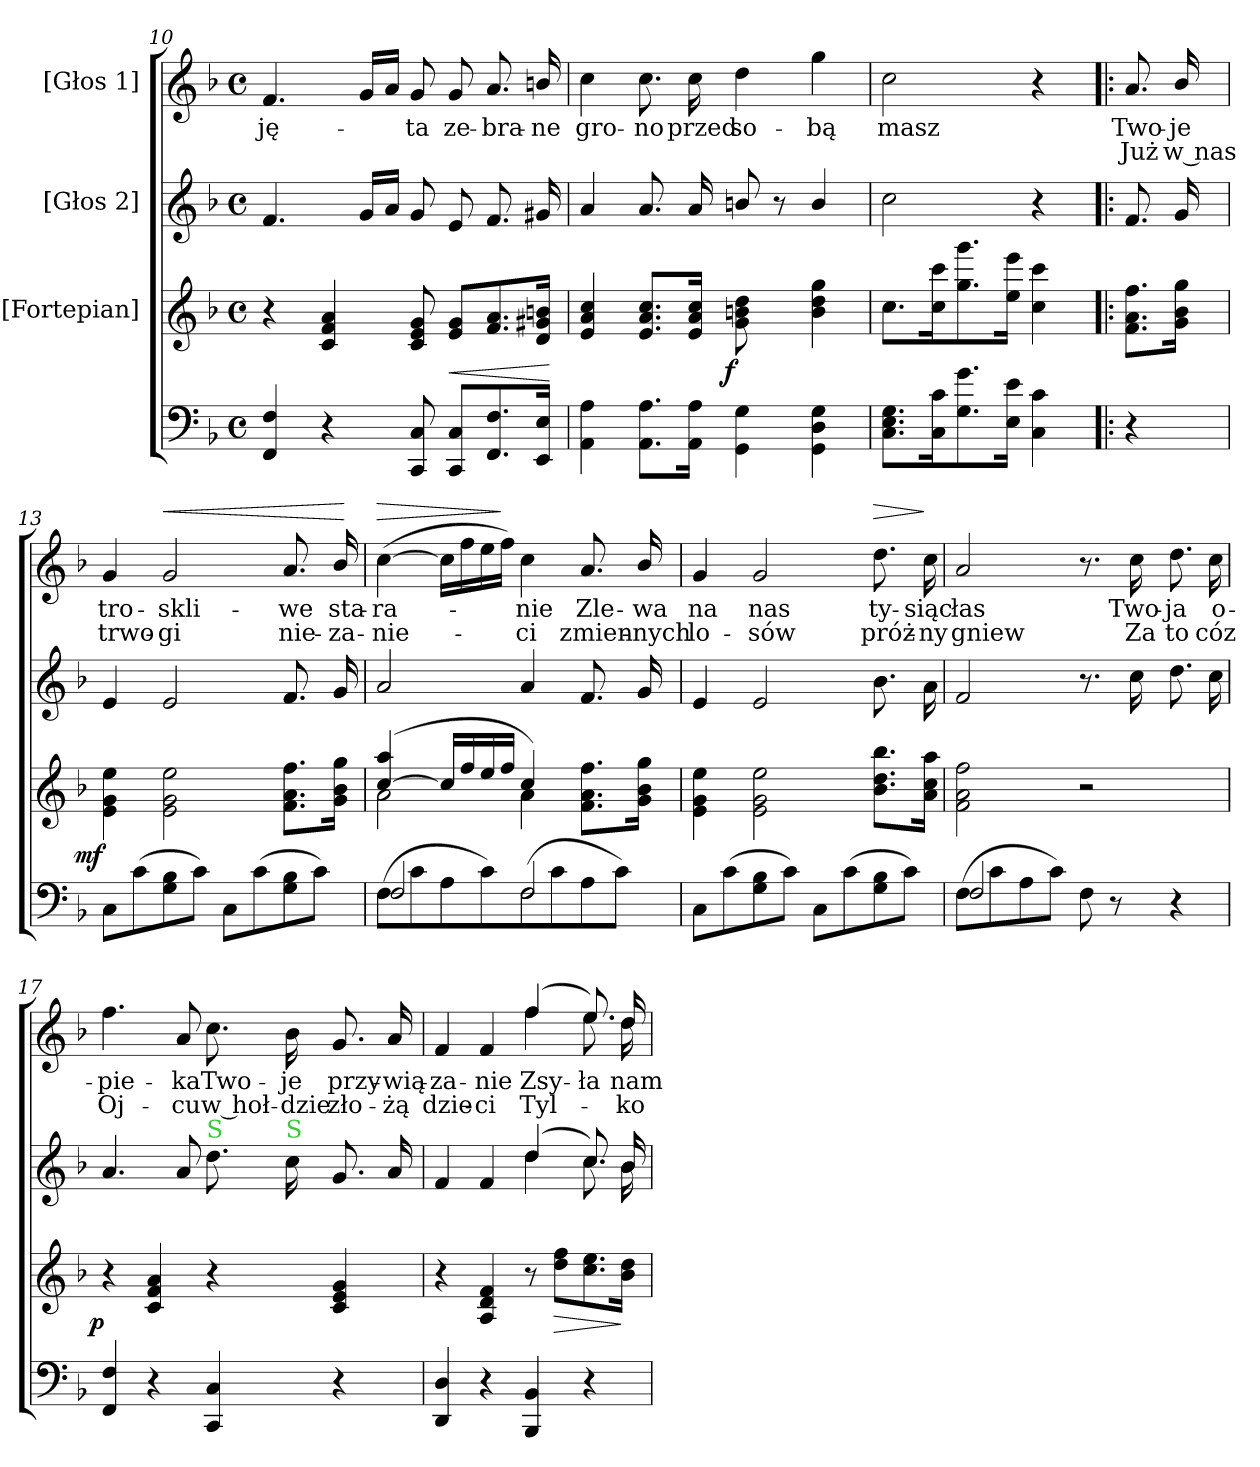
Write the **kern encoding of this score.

**kern	**kern	**dynam	**kern	**kern	**text	**text	**dynam
*part4	*part3	*part3	*part2	*part1	*part1	*part1	*part1
*staff4	*staff3	*staff3	*staff2	*staff1	*staff1	*staff1	*staff1
*	*I"[Fortepian]	*	*I"[Głos 2]	*I"[Głos 1]	*	*	*
*clefF4	*clefG2	*	*clefG2	*clefG2	*	*	*
*k[b-]	*k[b-]	*	*k[b-]	*k[b-]	*	*	*
*M4/4	*M4/4	*	*M4/4	*M4/4	*	*	*
*met(c)	*met(c)	*	*met(c)	*met(c)	*	*	*
=10	=10	=10	=10	=10	=10	=10	=10
4FF/ 4F/	4r	.	4.f/	4.f/	-ję-	.	.
4r	4c/ 4f/ 4a/	.	.	.	.	.	.
.	.	.	16g/LL	16g/LL	.	.	.
.	.	.	16a/JJ	16a/JJ	.	.	.
8CC/ 8C/	8c/ 8e/ 8g/	.	8g/	8g/	-ta	.	.
!	!	!LO:HP:b	!	!	!	!	!
8CC/ 8C/L	8e/ 8g/L	<	8e/	8g/	ze-	.	.
8.FF/ 8.F/	8.f/ 8.a/	.	8.f/	8.a/	-bra-	.	.
16EE/ 16E/Jk	16d/ 16g#X/ 16bn/Jk	.	16g#X/	16bn/	-ne	.	.
.	.	[	.	.	.	.	.
=11	=11	=11	=11	=11	=11	=11	=11
4AA\ 4A\	4e/ 4a/ 4cc/	.	4a/	4cc\	gro-	.	.
8.AA\ 8.A\L	8.e/ 8.a/ 8.cc/L	.	8.a/	8.cc\	-no	.	.
16AA\ 16A\Jk	16e/ 16a/ 16cc/Jk	.	16a/	16cc\	przed	.	.
!	!LO:N:vis=8	!LO:DY:b:rj	!	!	!	!	!
4GG\ 4G\	4g\ 4bn\ 4dd\	f	8bn/	4dd\	so-	.	.
.	.	.	8r	.	.	.	.
4GG\ 4D\ 4G\	4b\ 4dd\ 4gg\	.	4b/	4gg\	-bą	.	.
=12	=12	=12	=12	=12	=12	=12	=12
8.C\ 8.E\ 8.G\L	8.cc\L	.	2cc\	2cc\	masz	.	.
16C\ 16c\K	16cc\ 16ccc\K	.	.	.	.	.	.
8.G\ 8.g\	8.gg\ 8.ggg\	.	.	.	.	.	.
16E\ 16e\Jk	16ee\ 16eee\Jk	.	.	.	.	.	.
4C\ 4c\	4cc\ 4ccc\	.	4r	4r	.	.	.
=!|:	=!|:	=!|:	=!|:	=!|:	=!|:	=!|:	=!|:
4r	8.f\ 8.a\ 8.ff\L	.	8.f/	8.a/	Two-	Już	.
.	16g\ 16b-\ 16gg\Jk	.	16g/	16b-/	-je	w nas	.
=13	=13	=13	=13	=13	=13	=13	=13
!	!	!LO:DY:b:rj	!	!	!	!	!
8C\L	4e\ 4g\ 4ee\	mf	4e/	4g/	tro-	trwo-	.
(>8c\	.	.	.	.	.	.	.
!	!	!	!	!	!	!	!LO:HP:a
8G\ 8B-\	2e\ 2g\ 2ee\	.	2e/	2g/	-skli-	-gi	<
8c\J)	.	.	.	.	.	.	.
8C\L	.	.	.	.	.	.	.
(>8c\	.	.	.	.	.	.	.
8G\ 8B-\	8.f\ 8.a\ 8.ff\L	.	8.f/	8.a/	-we	nie-	.
8c\J)	.	.	.	.	.	.	.
.	16g\ 16b-\ 16gg\Jk	.	16g/	16b-/	sta-	-za-	.
.	.	.	.	.	.	.	[
=14	=14	=14	=14	=14	=14	=14	=14
!LO:N:vis=2	!	!	!	!	!	!	!LO:HP:a
*^	*^	*	*	*	*	*	*
(>8F\	2F/	(>[4cc/ 4aa/	2a\	.	2a/	(>[4cc\	-ra-	-nie-	>
8c\	.	.	.	.	.	.	.	.	.
8A\	.	16cc/LL]	.	.	.	16cc\LL]	.	.	.
.	.	16ff/	.	.	.	16ff\	.	.	.
8c\J)	.	16ee/	.	.	.	16ee\	.	.	.
.	.	16ff/JJ	.	.	.	16ff\JJ)	.	.	]
!LO:N:vis=2	!	!	!	!	!	!	!	!	!
(>8F\	2F/	4cc/)	4a\	.	4a/	4cc\	-nie	-ci	.
8c\	.	.	.	.	.	.	.	.	.
8A\	.	8.f\ 8.a\ 8.ff\L	4ryy	.	8.f/	8.a/	Zle-	zmien-	.
8c\J)	.	.	.	.	.	.	.	.	.
.	.	16g\ 16b-\ 16gg\Jk	.	.	16g/	16b-/	-wa	-nych	.
*v	*v	*	*	*	*	*	*	*	*
*	*v	*v	*	*	*	*	*	*
=15	=15	=15	=15	=15	=15	=15	=15
8C\L	4e\ 4g\ 4ee\	.	4e/	4g/	na	lo-	.
(>8c\	.	.	.	.	.	.	.
8G\ 8B-\	2e\ 2g\ 2ee\	.	2e/	2g/	nas	-sów	.
8c\J)	.	.	.	.	.	.	.
8C\L	.	.	.	.	.	.	.
(>8c\	.	.	.	.	.	.	.
!	!	!	!	!	!	!	!LO:HP:a
8G\ 8B-\	8.b-\ 8.dd\ 8.bb-\L	.	8.b-\	8.dd\	ty-	próż-	>
8c\J)	.	.	.	.	.	.	.
.	16a\ 16cc\ 16aa\Jk	.	16a\	16cc\	-siąc	-ny	]
=16	=16	=16	=16	=16	=16	=16	=16
!LO:N:vis=2	!	!	!	!	!	!	!
*^	*	*	*	*	*	*	*
(>8F\	2F/	2f\ 2a\ 2ff\	.	2f/	2a/	łas	gniew	.
8c\	.	.	.	.	.	.	.	.
8A\	.	.	.	.	.	.	.	.
8c\J)	.	.	.	.	.	.	.	.
8F\	2ryy	2r	.	8.r	8.r	.	.	.
8r	.	.	.	.	.	.	.	.
.	.	.	.	16cc\	16cc\	Two-	Za	.
4r	.	.	.	8.dd\	8.dd\	-ja	to	.
.	.	.	.	16cc\	16cc\	o-	cóz	.
*v	*v	*	*	*	*	*	*	*
=17	=17	=17	=17	=17	=17	=17	=17
!	!	!LO:DY:b:rj	!	!	!	!	!
4FF/ 4F/	4r	p	4.a/	4.ff\	-pie-	Oj-	.
4r	4c/ 4f/ 4a/	.	.	.	.	.	.
.	.	.	8a/	8a/	-ka	-cu	.
!	!	!	!LO:TX:a:color=limegreen:t=S	!	!	!	!
4CC/ 4C/	4r	.	8.dd\	8.cc\	Two-	w hoł-	.
!	!	!	!LO:TX:a:color=limegreen:t=S	!	!	!	!
.	.	.	16cc\	16b-\	-je	-dzie	.
4r	4c/ 4e/ 4g/	.	8.g/	8.g/	przy-	zło-	.
.	.	.	16a/	16a/	-wią-	-żą	.
=18	=18	=18	=18	=18	=18	=18	=18
*	*	*	*^	*^	*	*	*
4DD/ 4D/	4r	.	4f/	2ryy	4f/	2ryy	-za-	dzie-	.
4r	4A/ 4d/ 4f/	.	4f/	.	4f/	.	-nie	-ci	.
4BBB-/ 4BB-/	8r	.	(>4dd/	4dd\	(>4ff/	4ff\	Zsy-	Tyl-	.
!	!	!LO:HP:b	!	!	!	!	!	!	!
.	8dd\ 8ff\L	>	.	.	.	.	.	.	.
4r	8.cc\ 8.ee\	.	8.cc/)	8.cc\	8.ee/)	8.ee\	-ła	.	.
.	16b-\ 16dd\Jk	]	16b-/	16b-\	16dd/	16dd\	nam	-ko	.
*	*	*	*v	*v	*	*	*	*	*
*	*	*	*	*v	*v	*	*	*
=	=	=	=	=	=	=	=
*-	*-	*-	*-	*-	*-	*-	*-
